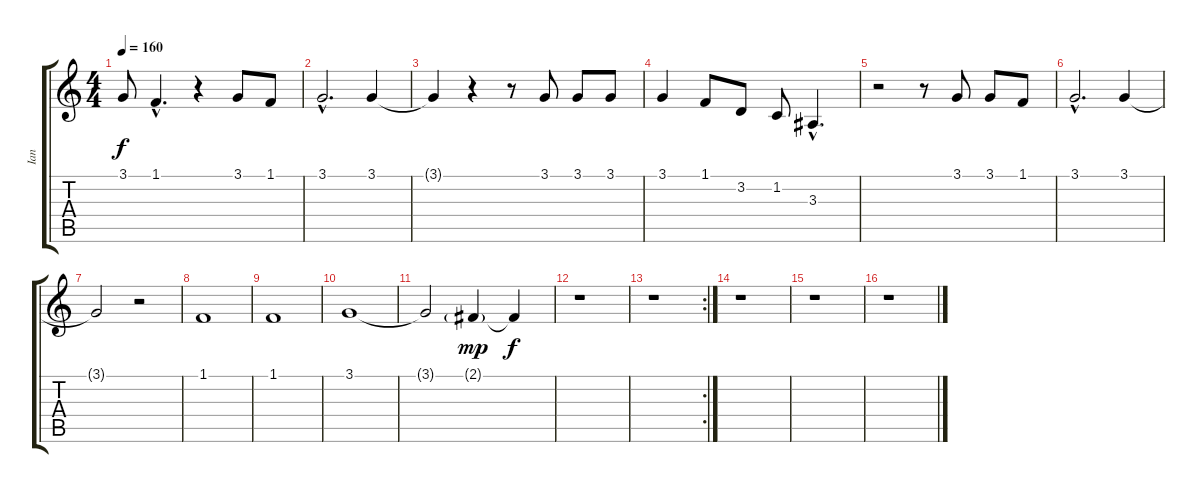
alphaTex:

\track ("Ian" "Ian") {instrument lead5charang}
\staff {score tabs}
\tuning (E4 B3 G3 D3 A2 E2) {hide}
\ts (4 4)
\tempo 160
\clef g2
\ks c
3.1.8{dy f} 1.1{hac}.4{d} r.4 3.1.8 1.1.8 |
3.1{hac}.2{d} 3.1.4 |
3.1{t}.4 r.4 r.8 3.1.8 3.1.8 3.1.8 |
3.1.4 1.1.8 3.2.8 1.2.8 3.3{hac}.4{d} |
r.2 r.8 3.1.8 3.1.8 1.1.8 |
3.1{hac}.2{d} 3.1.4 |
3.1{t}.2 r.2 |
1.1.1 |
1.1.1 |
3.1.1 |
3.1{t}.2 2.1{g}.4{dy mp} 2.1{t}.4{dy f} |
r.1 |
\rc 2
r.1 |
r.1 |
r.1 |
r.1
